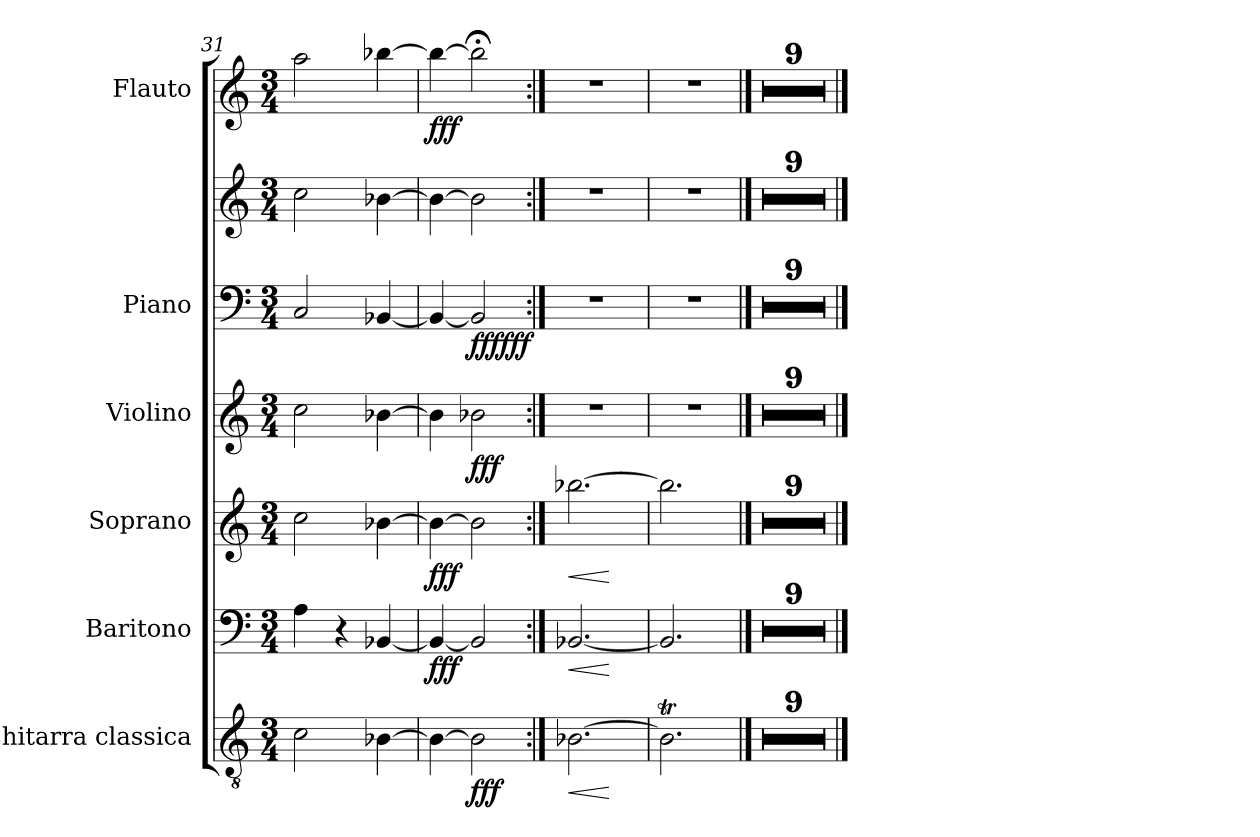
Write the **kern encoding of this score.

**kern	**dynam	**kern	**dynam	**kern	**dynam	**kern	**dynam	**kern	**kern	**dynam	**kern	**dynam
*part6	*part6	*part5	*part5	*part4	*part4	*part3	*part3	*part2	*part2	*part2	*part1	*part1
*staff7	*staff7	*staff6	*staff6	*staff5	*staff5	*staff4	*staff4	*staff3	*staff2	*staff2/3	*staff1	*staff1
*I"Chitarra classica	*	*I"Baritono	*	*I"Soprano	*	*I"Violino	*	*I"Piano	*	*	*I"Flauto	*
*I'Chit. cl.	*	*I'Bar.	*	*I'S.	*	*I'Vln.	*	*	*	*	*I'Fl.	*
*clefGv2	*	*clefF4	*	*clefG2	*	*clefG2	*	*clefF4	*clefG2	*	*clefG2	*
*k[]	*	*k[]	*	*k[]	*	*k[]	*	*k[]	*k[]	*	*k[]	*
*M3/4	*	*M3/4	*	*M3/4	*	*M3/4	*	*M3/4	*M3/4	*	*M3/4	*
=31	=31	=31	=31	=31	=31	=31	=31	=31	=31	=31	=31	=31
2c\	.	4A\	.	2cc\	.	2cc\	.	2C/	2cc\	.	2aa\	.
.	.	4r	.	.	.	.	.	.	.	.	.	.
[4B-X\	.	[4BB-X/	.	[4b-X\	.	[4b-X\	.	[4BB-X/	[4b-X\	.	[4bb-X\	.
=32	=32	=32	=32	=32	=32	=32	=32	=32	=32	=32	=32	=32
!	!	!	!LO:DY:b	!	!LO:DY:b	!	!	!	!	!	!	!LO:DY:b
4B-\_	.	4BB-/_	fff	4b-\_	fff	4b-\]	.	4BB-/_	4b-\_	.	4bb-\_	fff
!	!LO:DY:b	!	!	!	!	!	!LO:DY:b	!	!	!LO:DY:b=2	!	!
!	!	!	!	!	!	!	!	!	!	!LO:DY:n=1:b	!	!
2B-\]	fff	2BB-/]	.	2b-\]	.	2b-X\	fff	2BB-/]	2b-\]	fff fff	2bb-;<\]	.
=33:|!	=33:|!	=33:|!	=33:|!	=33:|!	=33:|!	=33:|!	=33:|!	=33:|!	=33:|!	=33:|!	=33:|!	=33:|!
!	!LO:HP:b	!	!LO:HP:b	!	!LO:HP:b	!	!	!	!	!	!	!
[2.B-X\	<	[2.BB-X/	<	[2.bb-X\	<	2.r	.	2.r	2.r	.	2.r	.
.	[	.	[	.	[	.	.	.	.	.	.	.
=34	=34	=34	=34	=34	=34	=34	=34	=34	=34	=34	=34	=34
2.B-T\]	.	2.BB-/]	.	2.bb-\]	.	2.r	.	2.r	2.r	.	2.r	.
==35	==35	==35	==35	==35	==35	==35	==35	==35	==35	==35	==35	==35
2.r	.	2.r	.	2.r	.	2.r	.	2.r	2.r	.	2.r	.
=36	=36	=36	=36	=36	=36	=36	=36	=36	=36	=36	=36	=36
2.r	.	2.r	.	2.r	.	2.r	.	2.r	2.r	.	2.r	.
=37	=37	=37	=37	=37	=37	=37	=37	=37	=37	=37	=37	=37
2.r	.	2.r	.	2.r	.	2.r	.	2.r	2.r	.	2.r	.
=38	=38	=38	=38	=38	=38	=38	=38	=38	=38	=38	=38	=38
2.r	.	2.r	.	2.r	.	2.r	.	2.r	2.r	.	2.r	.
=39	=39	=39	=39	=39	=39	=39	=39	=39	=39	=39	=39	=39
2.r	.	2.r	.	2.r	.	2.r	.	2.r	2.r	.	2.r	.
=40	=40	=40	=40	=40	=40	=40	=40	=40	=40	=40	=40	=40
2.r	.	2.r	.	2.r	.	2.r	.	2.r	2.r	.	2.r	.
=41	=41	=41	=41	=41	=41	=41	=41	=41	=41	=41	=41	=41
2.r	.	2.r	.	2.r	.	2.r	.	2.r	2.r	.	2.r	.
!!LO:PB:g=z
=42	=42	=42	=42	=42	=42	=42	=42	=42	=42	=42	=42	=42
2.r	.	2.r	.	2.r	.	2.r	.	2.r	2.r	.	2.r	.
=43	=43	=43	=43	=43	=43	=43	=43	=43	=43	=43	=43	=43
2.r	.	2.r	.	2.r	.	2.r	.	2.r	2.r	.	2.r	.
==	==	==	==	==	==	==	==	==	==	==	==	==
*-	*-	*-	*-	*-	*-	*-	*-	*-	*-	*-	*-	*-
